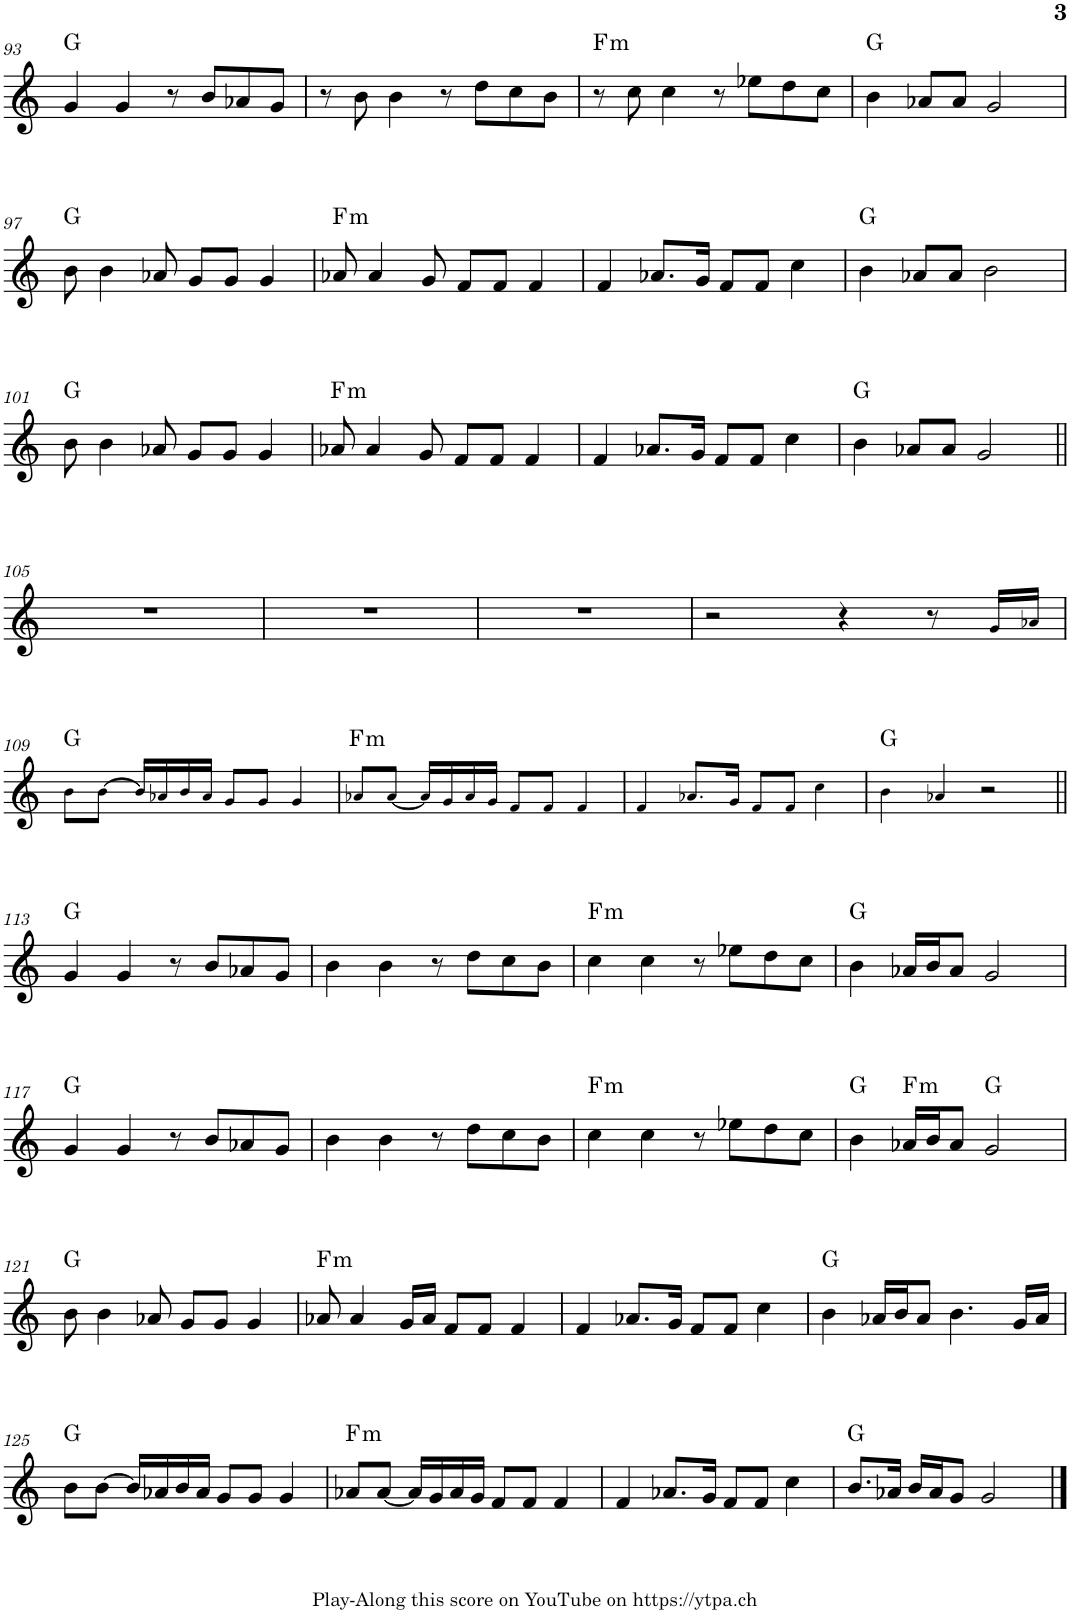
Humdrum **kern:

**kern	**harte
*part1	*part1
*staff1	*
*I"Piano	*
*I'Pno.	*
!!LO:PB:g=z
*clefG2	*
*k[]	*
*M4/4	*
=93	=93
4g/	G:maj
4g/	.
8r	.
8b/L	.
8a-X/	.
8g/J	.
=94	=94
8r	.
8b\	.
4b\	.
8r	.
8dd\L	.
8cc\	.
8b\J	.
=95	=95
!	!LO:H:kt=m
8r	F:min
8cc\	.
4cc\	.
8r	.
8ee-X\L	.
8dd\	.
8cc\J	.
=96	=96
4b\	G:maj
8a-X/L	.
8a-/J	.
2g/	.
!!LO:LB:g=z
=97	=97
8b\	G:maj
4b\	.
8a-X/	.
8g/L	.
8g/J	.
4g/	.
=98	=98
!	!LO:H:kt=m
8a-X/	F:min
4a-/	.
8g/	.
8f/L	.
8f/J	.
4f/	.
=99	=99
4f/	.
8.a-X/L	.
16g/Jk	.
8f/L	.
8f/J	.
4cc\	.
=100	=100
4b\	G:maj
8a-X/L	.
8a-/J	.
2b\	.
!!LO:LB:g=z
=101	=101
8b\	G:maj
4b\	.
8a-X/	.
8g/L	.
8g/J	.
4g/	.
=102	=102
!	!LO:H:kt=m
8a-X/	F:min
4a-/	.
8g/	.
8f/L	.
8f/J	.
4f/	.
=103	=103
4f/	.
8.a-X/L	.
16g/Jk	.
8f/L	.
8f/J	.
4cc\	.
=104	=104
4b\	G:maj
8a-X/L	.
8a-/J	.
2g/	.
!!LO:LB:g=z
=105||	=105||
1r	.
=106	=106
1r	.
=107	=107
1r	.
=108	=108
2r	.
4r	.
8r	.
16g!/LL	.
16a-X!/JJ	.
!!LO:LB:g=z
=109	=109
8b!\L	G:maj
[8b!\J	.
16b!/LL]	.
16a-X!/	.
16b!/	.
16a-!/JJ	.
8g!/L	.
8g!/J	.
4g!/	.
=110	=110
!	!LO:H:kt=m
8a-X!/L	F:min
[8a-!/J	.
16a-!/LL]	.
16g!/	.
16a-!/	.
16g!/JJ	.
8f!/L	.
8f!/J	.
4f!/	.
=111	=111
4f!/	.
8.a-X!/L	.
16g!/Jk	.
8f!/L	.
8f!/J	.
4cc!\	.
=112	=112
4b!\	G:maj
4a-X!/	.
2r	.
!!LO:LB:g=z
=113||	=113||
4g/	G:maj
4g/	.
8r	.
8b/L	.
8a-X/	.
8g/J	.
=114	=114
4b\	.
4b\	.
8r	.
8dd\L	.
8cc\	.
8b\J	.
=115	=115
!	!LO:H:kt=m
4cc\	F:min
4cc\	.
8r	.
8ee-X\L	.
8dd\	.
8cc\J	.
=116	=116
4b\	G:maj
16a-X/LL	.
16b/J	.
8a-/J	.
2g/	.
!!LO:LB:g=z
=117	=117
4g/	G:maj
4g/	.
8r	.
8b/L	.
8a-X/	.
8g/J	.
=118	=118
4b\	.
4b\	.
8r	.
8dd\L	.
8cc\	.
8b\J	.
=119	=119
!	!LO:H:kt=m
4cc\	F:min
4cc\	.
8r	.
8ee-X\L	.
8dd\	.
8cc\J	.
=120	=120
4b\	G:maj
!	!LO:H:kt=m
16a-X/LL	F:min
16b/J	.
8a-/J	.
2g/	G:maj
!!LO:LB:g=z
=121	=121
8b\	G:maj
4b\	.
8a-X/	.
8g/L	.
8g/J	.
4g/	.
=122	=122
!	!LO:H:kt=m
8a-X/	F:min
4a-/	.
16g/LL	.
16a-/JJ	.
8f/L	.
8f/J	.
4f/	.
=123	=123
4f/	.
8.a-X/L	.
16g/Jk	.
8f/L	.
8f/J	.
4cc\	.
=124	=124
4b\	G:maj
16a-X/LL	.
16b/J	.
8a-/J	.
4.b\	.
16g/LL	.
16a-/JJ	.
!!LO:LB:g=z
=125	=125
8b\L	G:maj
[8b\J	.
16b/LL]	.
16a-X/	.
16b/	.
16a-/JJ	.
8g/L	.
8g/J	.
4g/	.
=126	=126
!	!LO:H:kt=m
8a-X/L	F:min
[8a-/J	.
16a-/LL]	.
16g/	.
16a-/	.
16g/JJ	.
8f/L	.
8f/J	.
4f/	.
=127	=127
4f/	.
8.a-X/L	.
16g/Jk	.
8f/L	.
8f/J	.
4cc\	.
=128	=128
8.b/L	G:maj
16a-X/Jk	.
16b/LL	.
16a-/J	.
8g/J	.
2g/	.
==	==
*-	*-
